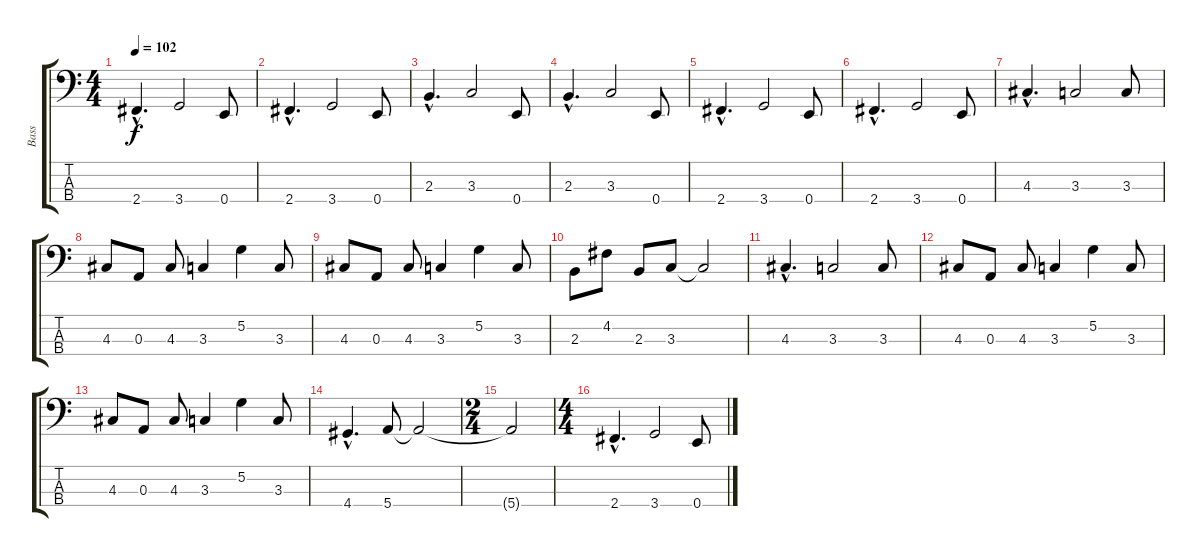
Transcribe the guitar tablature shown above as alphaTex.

\track ("Bass" "Bass") {instrument electricbasspick}
\staff {score tabs}
\tuning (G2 D2 A1 E1) {hide}
\ts (4 4)
\tempo 102
\clef f4
\ks c
2.4{hac}.4{d dy f} 3.4.2 0.4.8 |
2.4{hac}.4{d} 3.4.2 0.4.8 |
2.3{hac}.4{d} 3.3.2 0.4.8 |
2.3{hac}.4{d} 3.3.2 0.4.8 |
2.4{hac}.4{d} 3.4.2 0.4.8 |
2.4{hac}.4{d} 3.4.2 0.4.8 |
4.3{hac}.4{d} 3.3.2 3.3.8 |
4.3.8 0.3.8 4.3.8 3.3.4 5.2.4 3.3.8 |
4.3.8 0.3.8 4.3.8 3.3.4 5.2.4 3.3.8 |
2.3.8 4.2.8 2.3.8 3.3.8 3.3{t}.2 |
4.3{hac}.4{d} 3.3.2 3.3.8 |
4.3.8 0.3.8 4.3.8 3.3.4 5.2.4 3.3.8 |
4.3.8 0.3.8 4.3.8 3.3.4 5.2.4 3.3.8 |
4.4{hac}.4{d} 5.4.8 5.4{t}.2 |
\ts (2 4)
5.4{t}.2 |
\ts (4 4)
2.4{hac}.4{d} 3.4.2 0.4.8
